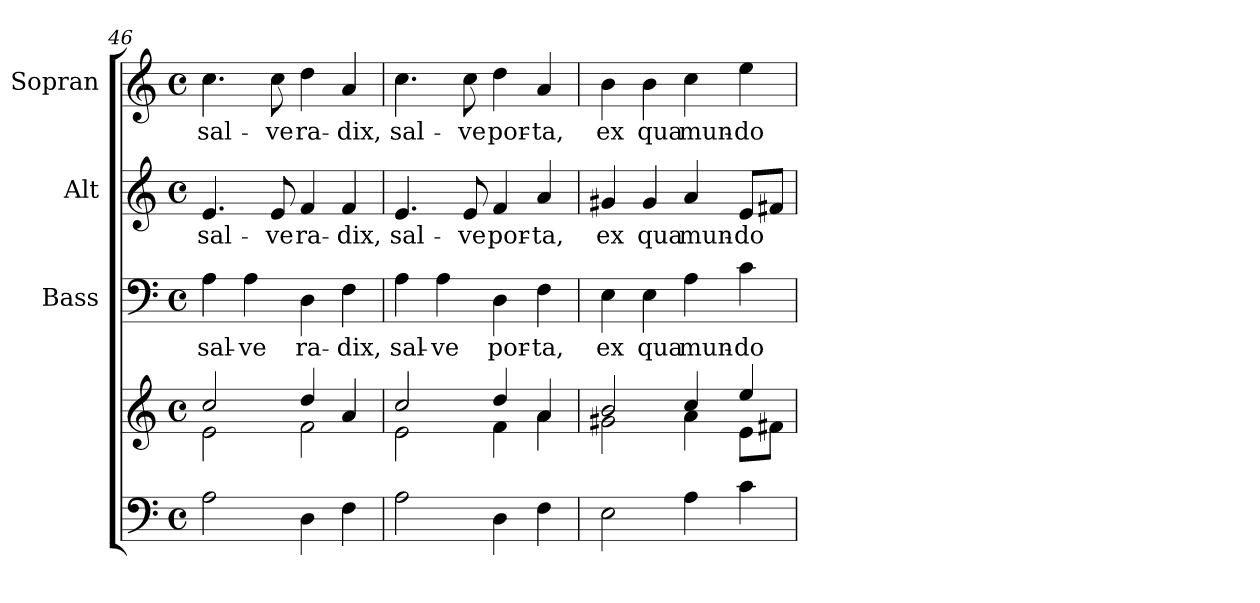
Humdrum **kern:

**kern	**kern	**kern	**text	**kern	**text	**kern	**text
*part4	*part4	*part3	*part3	*part2	*part2	*part1	*part1
*staff5	*staff4	*staff3	*staff3	*staff2	*staff2	*staff1	*staff1
*	*	*I"Bass	*	*I"Alt	*	*I"Sopran	*
*	*	*I'B.	*	*I'A.	*	*I'S.	*
*clefF4	*clefG2	*clefF4	*	*clefG2	*	*clefG2	*
*k[]	*k[]	*k[]	*	*k[]	*	*k[]	*
*C:	*C:	*C:	*	*C:	*	*C:	*
*M4/4	*M4/4	*M4/4	*	*M4/4	*	*M4/4	*
*met(c)	*met(c)	*met(c)	*	*met(c)	*	*met(c)	*
=46	=46	=46	=46	=46	=46	=46	=46
*	*^	*	*	*	*	*	*
!	!	!	!	!LO:LY:b	!	!LO:LY:b	!	!LO:LY:b
2A\	2cc/	2e\	4A\	sal-	4.e/	sal-	4.cc\	sal-
!	!	!	!	!LO:LY:b	!	!	!	!
.	.	.	4A\	-ve	.	.	.	.
!	!	!	!	!	!	!LO:LY:b	!	!LO:LY:b
.	.	.	.	.	8e/	-ve	8cc\	-ve
!	!	!	!	!LO:LY:b	!	!LO:LY:b	!	!LO:LY:b
4D\	4dd/	2f\	4D\	ra-	4f/	ra-	4dd\	ra-
!	!	!	!	!LO:LY:b	!	!LO:LY:b	!	!LO:LY:b
4F\	4a/	.	4F\	-dix,	4f/	-dix,	4a/	-dix,
=47	=47	=47	=47	=47	=47	=47	=47	=47
!	!	!	!	!LO:LY:b	!	!LO:LY:b	!	!LO:LY:b
2A\	2cc/	2e\	4A\	sal-	4.e/	sal-	4.cc\	sal-
!	!	!	!	!LO:LY:b	!	!	!	!
.	.	.	4A\	-ve	.	.	.	.
!	!	!	!	!	!	!LO:LY:b	!	!LO:LY:b
.	.	.	.	.	8e/	-ve	8cc\	-ve
!	!	!	!	!LO:LY:b	!	!LO:LY:b	!	!LO:LY:b
4D\	4dd/	4f\	4D\	por-	4f/	por-	4dd\	por-
!	!	!	!	!LO:LY:b	!	!LO:LY:b	!	!LO:LY:b
4F\	4a/	4a\	4F\	-ta,	4a/	-ta,	4a/	-ta,
=48	=48	=48	=48	=48	=48	=48	=48	=48
!	!	!	!	!LO:LY:b	!	!LO:LY:b	!	!LO:LY:b
2E\	2b/	2g#X\	4E\	ex	4g#X/	ex	4b\	ex
!	!	!	!	!LO:LY:b	!	!LO:LY:b	!	!LO:LY:b
.	.	.	4E\	qua	4g#/	qua	4b\	qua
!	!	!	!	!LO:LY:b	!	!LO:LY:b	!	!LO:LY:b
4A\	4cc/	4a\	4A\	mun-	4a/	mun-	4cc\	mun-
!	!	!	!	!LO:LY:b	!	!LO:LY:b	!	!LO:LY:b
4c\	4ee/	8e\L	4c\	-do	8e/L	-do	4ee\	-do
.	.	8f#X\J	.	.	8f#X/J	.	.	.
*	*v	*v	*	*	*	*	*	*
=	=	=	=	=	=	=	=
*-	*-	*-	*-	*-	*-	*-	*-
